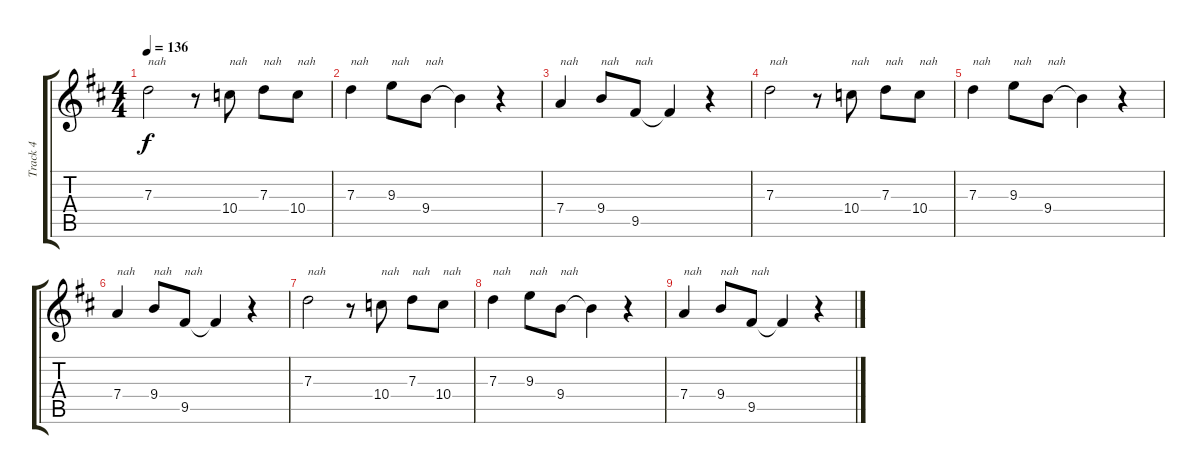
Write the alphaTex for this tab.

\track ("Track 4" "Track 4") {instrument acousticguitarsteel}
\staff {score tabs}
\tuning (E4 B3 G3 D3 A2 E2) {hide}
\ts (4 4)
\tempo 136
\clef g2
\ks d
7.3.2{txt "nah" dy f} r.8 10.4.8{txt "nah"} 7.3.8{txt "nah"} 10.4.8{txt "nah"} |
7.3.4{txt "nah"} 9.3.8{txt "nah"} 9.4.8{txt "nah"} 9.4{t}.4 r.4 |
7.4.4{txt "nah"} 9.4.8{txt "nah"} 9.5.8{txt "nah"} 9.5{t}.4 r.4 |
7.3.2{txt "nah"} r.8 10.4.8{txt "nah"} 7.3.8{txt "nah"} 10.4.8{txt "nah"} |
7.3.4{txt "nah"} 9.3.8{txt "nah"} 9.4.8{txt "nah"} 9.4{t}.4 r.4 |
7.4.4{txt "nah"} 9.4.8{txt "nah"} 9.5.8{txt "nah"} 9.5{t}.4 r.4 |
7.3.2{txt "nah"} r.8 10.4.8{txt "nah"} 7.3.8{txt "nah"} 10.4.8{txt "nah"} |
7.3.4{txt "nah"} 9.3.8{txt "nah"} 9.4.8{txt "nah"} 9.4{t}.4 r.4 |
7.4.4{txt "nah"} 9.4.8{txt "nah"} 9.5.8{txt "nah"} 9.5{t}.4 r.4
